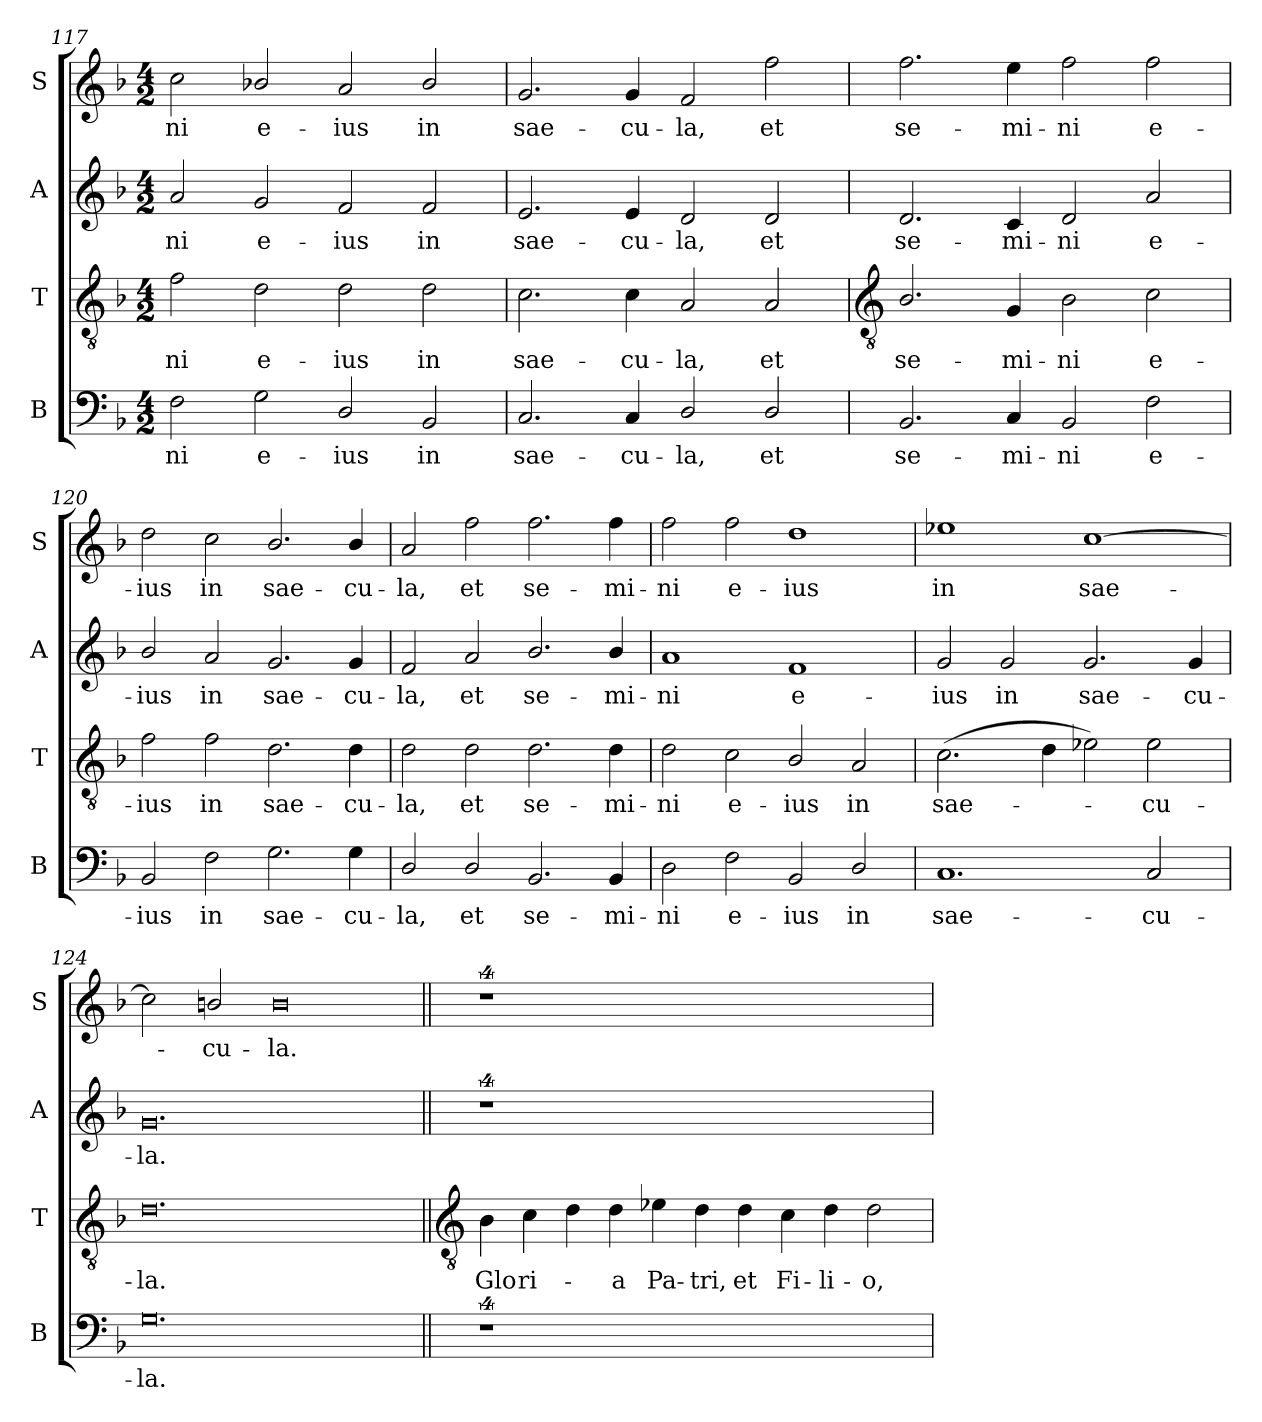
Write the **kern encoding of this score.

**kern	**text	**kern	**text	**kern	**text	**kern	**text
*part4	*part4	*part3	*part3	*part2	*part2	*part1	*part1
*staff4	*staff4	*staff3	*staff3	*staff2	*staff2	*staff1	*staff1
*I"B	*	*I"T	*	*I"A	*	*I"S	*
*I'B	*	*I'T	*	*I'A	*	*I'S	*
*clefF4	*	*clefGv2	*	*clefG2	*	*clefG2	*
*k[b-]	*	*k[b-]	*	*k[b-]	*	*k[b-]	*
*F:	*	*F:	*	*F:	*	*F:	*
*M4/2	*	*M4/2	*	*M4/2	*	*M4/2	*
=117	=117	=117	=117	=117	=117	=117	=117
!	!LO:LY:b	!	!LO:LY:b	!	!LO:LY:b	!	!LO:LY:b
2F	-ni	2f	-ni	2a	-ni	2cc	-ni
!	!LO:LY:b	!	!LO:LY:b	!	!LO:LY:b	!	!LO:LY:b
2G	e-	2d	e-	2g	e-	2b-X/	e-
!	!LO:LY:b	!	!LO:LY:b	!	!LO:LY:b	!	!LO:LY:b
2D/	-ius	2d	-ius	2f	-ius	2a	-ius
!	!LO:LY:b	!	!LO:LY:b	!	!LO:LY:b	!	!LO:LY:b
2BB-	in	2d	in	2f	in	2b-/	in
=118	=118	=118	=118	=118	=118	=118	=118
!	!LO:LY:b	!	!LO:LY:b	!	!LO:LY:b	!	!LO:LY:b
2.C	sae-	2.c	sae-	2.e	sae-	2.g	sae-
!	!LO:LY:b	!	!LO:LY:b	!	!LO:LY:b	!	!LO:LY:b
4C	-cu-	4c	-cu-	4e	-cu-	4g	-cu-
!	!LO:LY:b	!	!LO:LY:b	!	!LO:LY:b	!	!LO:LY:b
2D/	-la,	2A	-la,	2d	-la,	2f	-la,
!	!LO:LY:b	!	!LO:LY:b	!	!LO:LY:b	!	!LO:LY:b
2D/	et	2A	et	2d	et	2ff	et
!!LO:LB:g=z
=119	=119	=119	=119	=119	=119	=119	=119
*	*	*clefGv2	*	*	*	*	*
!	!LO:LY:b	!	!LO:LY:b	!	!LO:LY:b	!	!LO:LY:b
2.BB-	se-	2.B-/	se-	2.d	se-	2.ff	se-
!	!LO:LY:b	!	!LO:LY:b	!	!LO:LY:b	!	!LO:LY:b
4C	-mi-	4G	-mi-	4c	-mi-	4ee	-mi-
!	!LO:LY:b	!	!LO:LY:b	!	!LO:LY:b	!	!LO:LY:b
2BB-	-ni	2B-	-ni	2d	-ni	2ff	-ni
!	!LO:LY:b	!	!LO:LY:b	!	!LO:LY:b	!	!LO:LY:b
2F	e-	2c	e-	2a	e-	2ff	e-
=120	=120	=120	=120	=120	=120	=120	=120
!	!LO:LY:b	!	!LO:LY:b	!	!LO:LY:b	!	!LO:LY:b
2BB-	-ius	2f	-ius	2b-/	-ius	2dd	-ius
!	!LO:LY:b	!	!LO:LY:b	!	!LO:LY:b	!	!LO:LY:b
2F	in	2f	in	2a	in	2cc	in
!	!LO:LY:b	!	!LO:LY:b	!	!LO:LY:b	!	!LO:LY:b
2.G	sae-	2.d	sae-	2.g	sae-	2.b-/	sae-
!	!LO:LY:b	!	!LO:LY:b	!	!LO:LY:b	!	!LO:LY:b
4G	-cu-	4d	-cu-	4g	-cu-	4b-/	-cu-
=121	=121	=121	=121	=121	=121	=121	=121
!	!LO:LY:b	!	!LO:LY:b	!	!LO:LY:b	!	!LO:LY:b
2D/	-la,	2d	-la,	2f	-la,	2a	-la,
!	!LO:LY:b	!	!LO:LY:b	!	!LO:LY:b	!	!LO:LY:b
2D/	et	2d	et	2a	et	2ff	et
!	!LO:LY:b	!	!LO:LY:b	!	!LO:LY:b	!	!LO:LY:b
2.BB-	se-	2.d	se-	2.b-/	se-	2.ff	se-
!	!LO:LY:b	!	!LO:LY:b	!	!LO:LY:b	!	!LO:LY:b
4BB-	-mi-	4d	-mi-	4b-/	-mi-	4ff	-mi-
=122	=122	=122	=122	=122	=122	=122	=122
!	!LO:LY:b	!	!LO:LY:b	!	!LO:LY:b	!	!LO:LY:b
2D	-ni	2d	-ni	1a	-ni	2ff	-ni
!	!LO:LY:b	!	!LO:LY:b	!	!	!	!LO:LY:b
2F	e-	2c	e-	.	.	2ff	e-
!	!LO:LY:b	!	!LO:LY:b	!	!LO:LY:b	!	!LO:LY:b
2BB-	-ius	2B-/	-ius	1f	e-	1dd	-ius
!	!LO:LY:b	!	!LO:LY:b	!	!	!	!
2D/	in	2A	in	.	.	.	.
=123	=123	=123	=123	=123	=123	=123	=123
!	!LO:LY:b	!	!LO:LY:b	!	!LO:LY:b	!	!LO:LY:b
1.C	sae-	(>2.c	sae-	2g	-ius	1ee-X	in
!	!	!	!	!	!LO:LY:b	!	!
.	.	.	.	2g	in	.	.
.	.	4d	.	.	.	.	.
!	!	!	!	!	!LO:LY:b	!	!LO:LY:b
.	.	2e-X)	.	2.g	sae-	[1cc	sae-
!	!LO:LY:b	!	!LO:LY:b	!	!	!	!
2C	-cu-	2e-	cu-	.	.	.	.
!	!	!	!	!	!LO:LY:b	!	!
.	.	.	.	4g	-cu-	.	.
=124	=124	=124	=124	=124	=124	=124	=124
!	!LO:LY:b	!	!LO:LY:b	!	!LO:LY:b	!	!
0.G	-la.	0.d	-la.	0.g	-la.	2cc]	.
!	!	!	!	!	!	!	!LO:LY:b
.	.	.	.	.	.	2bn/	cu-
!	!	!	!	!	!	!	!LO:LY:b
.	.	.	.	.	.	0b	-la.
!!LO:LB:g=z
=125||	=125||	=125||	=125||	=125||	=125||	=125||	=125||
*	*	*clefGv2	*	*	*	*	*
!	!	!	!LO:LY:b	!	!	!	!
4%11r	.	4B-	Glo	4%11r	.	4%11r	.
!	!	!	!LO:LY:b	!	!	!	!
.	.	4c	ri-	.	.	.	.
.	.	4d	.	.	.	.	.
!	!	!	!LO:LY:b	!	!	!	!
.	.	4d	a	.	.	.	.
!	!	!	!LO:LY:b	!	!	!	!
.	.	4e-X	Pa-	.	.	.	.
!	!	!	!LO:LY:b	!	!	!	!
.	.	4d	-tri,	.	.	.	.
!	!	!	!LO:LY:b	!	!	!	!
.	.	4d	et	.	.	.	.
!	!	!	!LO:LY:b	!	!	!	!
.	.	4c	Fi-	.	.	.	.
!	!	!	!LO:LY:b	!	!	!	!
.	.	4d	-li-	.	.	.	.
!	!	!	!LO:LY:b	!	!	!	!
.	.	2d	-o,	.	.	.	.
=	=	=	=	=	=	=	=
*-	*-	*-	*-	*-	*-	*-	*-
